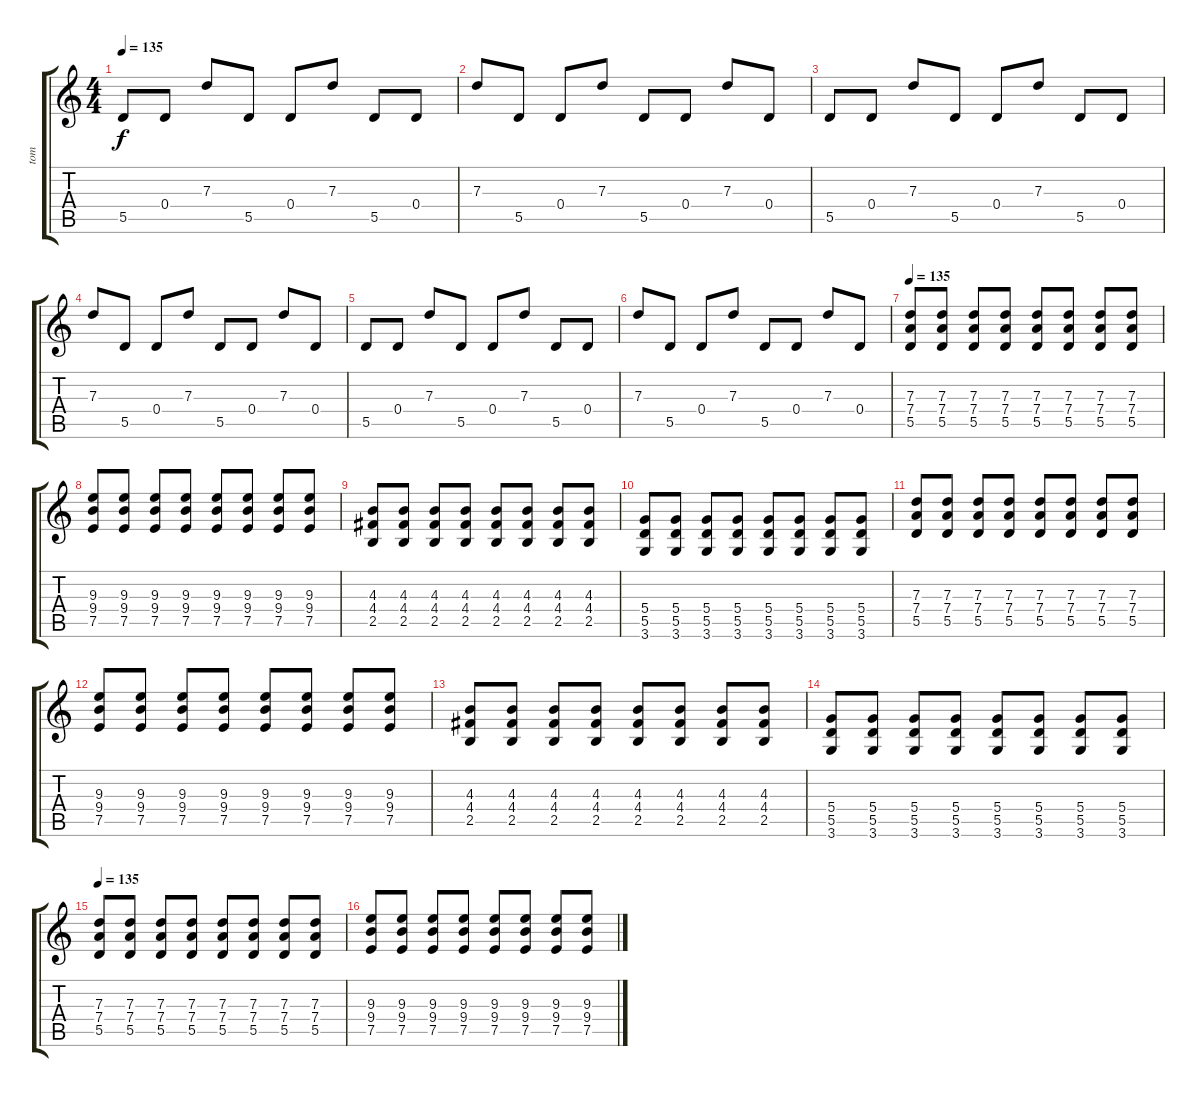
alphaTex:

\track ("tom" "tom") {instrument distortionguitar}
\staff {score tabs}
\tuning (E4 B3 G3 D3 A2 E2) {hide}
\ts (4 4)
\tempo 135
\clef g2
\ks c
5.5.8{dy f} 0.4.8 7.3.8 5.5.8 0.4.8 7.3.8 5.5.8 0.4.8 |
7.3.8 5.5.8 0.4.8 7.3.8 5.5.8 0.4.8 7.3.8 0.4.8 |
5.5.8 0.4.8 7.3.8 5.5.8 0.4.8 7.3.8 5.5.8 0.4.8 |
7.3.8 5.5.8 0.4.8 7.3.8 5.5.8 0.4.8 7.3.8 0.4.8 |
5.5.8 0.4.8 7.3.8 5.5.8 0.4.8 7.3.8 5.5.8 0.4.8 |
7.3.8 5.5.8 0.4.8 7.3.8 5.5.8 0.4.8 7.3.8 0.4.8 |
\tempo 135
(7.3 7.4 5.5).8{volume 16 instrument distortionguitar} (7.3 7.4 5.5).8 (7.3 7.4 5.5).8 (7.3 7.4 5.5).8 (7.3 7.4 5.5).8 (7.3 7.4 5.5).8 (7.3 7.4 5.5).8 (7.3 7.4 5.5).8 |
(9.3 9.4 7.5).8 (9.3 9.4 7.5).8 (9.3 9.4 7.5).8 (9.3 9.4 7.5).8 (9.3 9.4 7.5).8 (9.3 9.4 7.5).8 (9.3 9.4 7.5).8 (9.3 9.4 7.5).8 |
(4.3 4.4 2.5).8 (4.3 4.4 2.5).8 (4.3 4.4 2.5).8 (4.3 4.4 2.5).8 (4.3 4.4 2.5).8 (4.3 4.4 2.5).8 (4.3 4.4 2.5).8 (4.3 4.4 2.5).8 |
(5.4 5.5 3.6).8 (5.4 5.5 3.6).8 (5.4 5.5 3.6).8 (5.4 5.5 3.6).8 (5.4 5.5 3.6).8 (5.4 5.5 3.6).8 (5.4 5.5 3.6).8 (5.4 5.5 3.6).8 |
(7.3 7.4 5.5).8 (7.3 7.4 5.5).8 (7.3 7.4 5.5).8 (7.3 7.4 5.5).8 (7.3 7.4 5.5).8 (7.3 7.4 5.5).8 (7.3 7.4 5.5).8 (7.3 7.4 5.5).8 |
(9.3 9.4 7.5).8 (9.3 9.4 7.5).8 (9.3 9.4 7.5).8 (9.3 9.4 7.5).8 (9.3 9.4 7.5).8 (9.3 9.4 7.5).8 (9.3 9.4 7.5).8 (9.3 9.4 7.5).8 |
(4.3 4.4 2.5).8 (4.3 4.4 2.5).8 (4.3 4.4 2.5).8 (4.3 4.4 2.5).8 (4.3 4.4 2.5).8 (4.3 4.4 2.5).8 (4.3 4.4 2.5).8 (4.3 4.4 2.5).8 |
(5.4 5.5 3.6).8 (5.4 5.5 3.6).8 (5.4 5.5 3.6).8 (5.4 5.5 3.6).8 (5.4 5.5 3.6).8 (5.4 5.5 3.6).8 (5.4 5.5 3.6).8 (5.4 5.5 3.6).8 |
\tempo 135
(7.3 7.4 5.5).8{volume 16 instrument distortionguitar} (7.3 7.4 5.5).8 (7.3 7.4 5.5).8 (7.3 7.4 5.5).8 (7.3 7.4 5.5).8 (7.3 7.4 5.5).8 (7.3 7.4 5.5).8 (7.3 7.4 5.5).8 |
(9.3 9.4 7.5).8 (9.3 9.4 7.5).8 (9.3 9.4 7.5).8 (9.3 9.4 7.5).8 (9.3 9.4 7.5).8 (9.3 9.4 7.5).8 (9.3 9.4 7.5).8 (9.3 9.4 7.5).8
